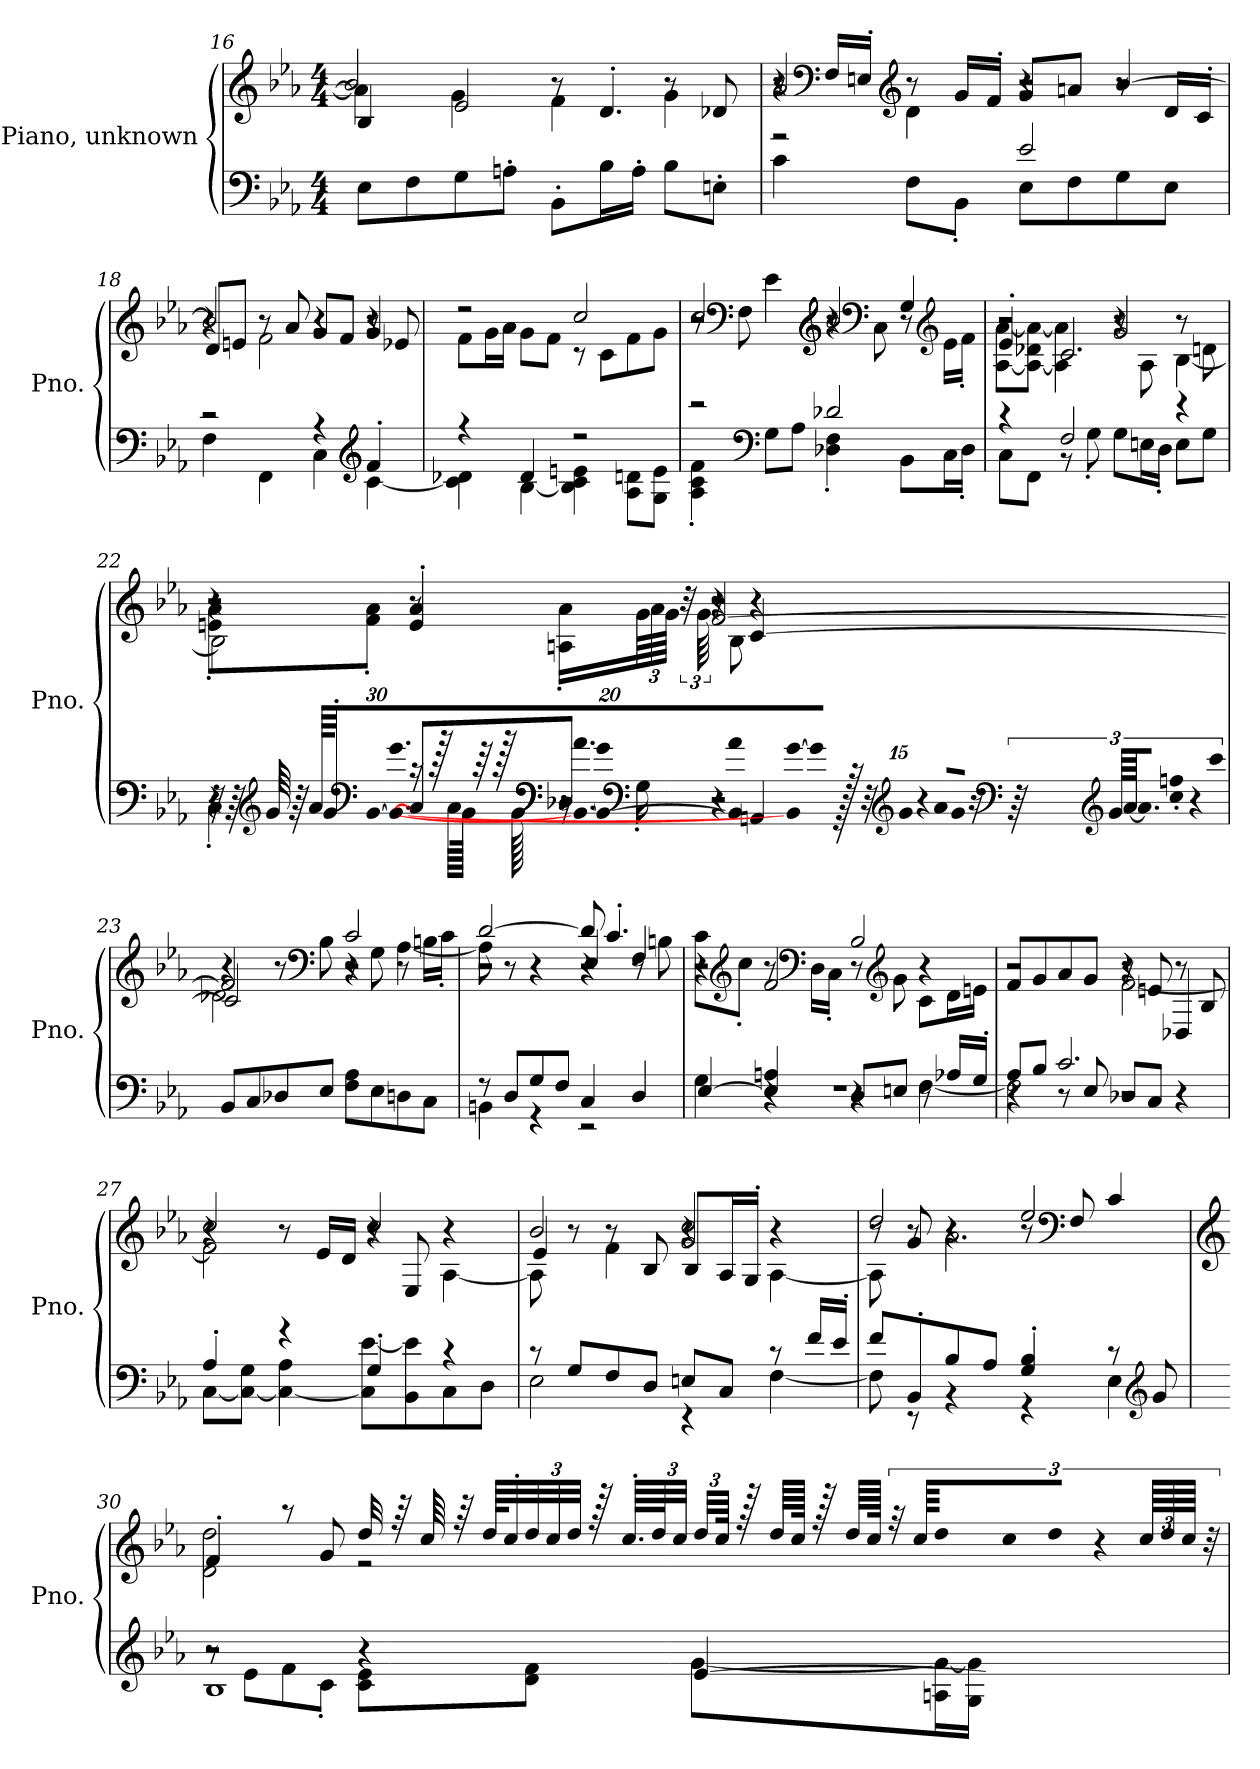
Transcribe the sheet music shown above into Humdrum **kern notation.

**kern	**kern
*part1	*part1
*staff2	*staff1
*I"Piano, unknown	*
*I'Pno.	*
!!LO:PB:g=z
*clefF4	*clefG2
*k[b-e-a-]	*k[b-e-a-]
*M4/4	*M4/4
=16	=16
*	*^
*	*	*^
8E-\L	4B-/	4a-\]	2b-/]
8F\	.	.	.
8G\	2e-/	4g\	.
8An'\J	.	.	.
8BB-'\L	.	4f\	8r
16B-\L	.	.	4.d'/
16A'\JJ	.	.	.
8B-\L	8r	4g\	.
8En'\J	8d-X/	.	.
=17	=17	=17	=17
*^	*	*	*
2r	4c\	2a-/	4r	8r
*	*	*clefF4	*	*
.	.	.	.	16F/LL
.	.	.	.	16En'/JJ
*	*	*clefG2	*	*
.	8F\L	.	4d\	8r
.	8BB-'\J	.	.	16g/LL
.	.	.	.	16f'/JJ
2e-/	8E-\L	4r	2r	8g/L
.	8F\	.	.	8an/J
.	8G\	[4b-/	.	8r
.	8E-\J	.	.	16d/LL
.	.	.	.	16c'/JJ
=18	=18	=18	=18	=18
2r	4F\	2b-/]	4r	8d/L
.	.	.	.	8en/J
.	4FF\	.	2f\	8r
.	.	.	.	8a-/
4r	4C\	4r	.	8g/L
.	.	.	.	8f/J
*clefG2	*	*	*	*
4f'/	[4c\	4g/	4r	8r
.	.	.	.	8e-X/
*	*	*	*v	*v
!!LO:LB:g=z
=19	=19	=19	=19
4r	4c\] 4d-X\	2r	8f\L
.	.	.	16g\L
.	.	.	16a-\JJ
4d-/	[4B-\	.	8g\L
.	.	.	8f\J
2r	4B-\] 4c\ 4en\	2cc/	8r
.	.	.	8c\L
.	8A-\ 8dn\L	.	8f\
.	8G\ 8e\J	.	8g\J
=20	=20	=20	=20
*	*	*	*^
2r	4A-\' 4c\' 4f\'	2cc/	8r	2r
*	*	*clefF4	*	*
.	.	.	8F\	.
*clefF4	*	*	*	*
.	8G\L	.	4e-\	.
.	8A-\J	.	.	.
*	*	*clefG2	*	*
2d-X/	4D-X\' 4F\'	2b-/	8r	4r
*	*	*clefF4	*	*
.	.	.	8C\	.
.	8BB-\L	.	8r	4G/
*	*	*clefG2	*	*
.	16C\L	.	16e-\LL	.
.	16D-'\JJ	.	16f'\JJ	.
=21	=21	=21	=21	=21
*	*	*	*	*^
4r	8C\L	4e-'/	[8A-\ [8a-\L	2r	2r
.	8FF\J	.	8A-\_ 8d-X\ 8a-\_J	.	.
2F/	8r	2.c/	4A-\] 4a-\]	.	.
.	8G'\	.	.	.	.
.	8G\L	.	8r	2g/	4r
.	16En\L	.	8A-\	.	.
.	16D'\JJ	.	.	.	.
4r	8E\L	.	8r	.	[4B-\
.	8G\J	.	8dn\	.	.
!!LO:LB:g=z	!!	!!	!!
=22	=22	=22	=22	=22	=22
*	*^	*	*	*	*
32r	4C'\	4r	4r	8en\' 8a-\'L	2r	2B-\]
64r	.	.	.	.	.	.
*clefG2	*	*	*	*	*	*
64g/	.	.	.	.	.	.
64r	.	.	.	.	.	.
64a-/KLLL	.	.	.	.	.	.
32g'/	.	.	.	.	.	.
*clefF4	*	*	*	*	*	*
*Xbrackettup	*	*	*	*	*	*
!LO:N:vis=64	!	!	!	!	!	!
[960%17BB-/L	.	.	.	8f\' 8a-\'J	.	.
!LO:N:vis=64.	!	!	!	!	!	!
640%17BB-/_ 640%17g/	.	.	.	.	.	.
1920ryy	.	.	.	.	.	.
!LO:N:vis=64.	!	!	!	!	!	!
640%17BB-/_ 640%17a-/	.	.	.	.	.	.
!LO:N:vis=64	!	!	!	!	!	!
960%17BB-/_ 960%17g/	.	.	.	.	.	.
!LO:N:vis=64	!	!	!	!	!	!
960%17BB-/_ 960%17a-/	.	.	.	.	.	.
1920ryy	.	.	.	.	.	.
!LO:N:vis=256	!	!	!	!	!	!
1920%17BB-/] [1920%17g/L	.	.	.	.	.	.
!LO:N:vis=256	!	!	!	!	!	!
1920%17g/JJJJJ]	.	.	.	.	.	.
960r	16r	8C/L	4e/' 4a-/'	8r	.	.
60r	.	.	.	.	.	.
*clefG2	*	*	*	*	*	*
!LO:N:vis=64	!	!	!	!	!	!
960%17g/	.	.	.	.	.	.
1920ryy	.	.	.	.	.	.
!LO:N:vis=128	!	!	!	!	!	!
1920%17r	.	.	.	.	.	.
!LO:N:vis=256	!	!	!	!	!	!
1920%17a-/LLLLL	.	.	.	.	.	.
!LO:N:vis=256	!	!	!	!	!	!
1920%17g/JJJJJ	.	.	.	.	.	.
16r	128r	.	.	.	.	.
.	64a-\LLLL	.	.	.	.	.
.	128g\JJJJk	.	.	.	.	.
.	64r	.	.	.	.	.
.	128r	.	.	.	.	.
.	128g\	.	.	.	.	.
*clefF4	*	*	*	*	*	*
*brackettup	*	*	*	*	*	*
96r	16r	8D-X/J	.	16An\' 16a-\'LL	.	.
*clefG2	*	*	*	*	*	*
96g/LLLL	.	.	.	.	.	.
[96a-/JJ	.	.	.	.	.	.
16.a-/JJ]	.	.	.	.	.	.
*clefF4	*	*	*	*	*	*
*	*	*	*	*Xbrackettup	*	*
.	16G'\	.	.	96g\LL	.	.
.	.	.	.	96a-\	.	.
.	.	.	.	96g\JJJJ	.	.
*	*	*	*	*brackettup	*	*
.	.	.	.	48r	.	.
.	.	.	.	96g\	.	.
4E-/' 4An/'	2r	4r	[2f/	8r	4r	2r
.	.	.	.	8B-\	.	.
8r	.	4AAn/	.	4r	[4c/	.
8e-/	.	.	.	.	.	.
*v	*v	*v	*	*	*	*
!!LO:LB:g=z	!!	!!	!!
=23	=23	=23	=23	=23
8BB-/L	2f/]	4r	2c/]	2d-X\
8C/	.	.	.	.
8D-X/	.	8r	.	.
*	*clefF4	*	*	*
8E-/J	.	8B-\	.	.
8F\ 8A-\L	2r	8r	2c/	4r
8E-\	.	8G\	.	.
8Dn\	.	8r	.	[4A-\
8C\J	.	16Bn\LL	.	.
.	.	16c'\JJ	.	.
=24	=24	=24	=24	=24
*^	*	*	*	*
8r	4BBn\	[2d/	2r	2r	8A-\]
8D/L	.	.	.	.	8r
8G/	4r	.	.	.	4r
8F/J	.	.	.	.	.
4C/	2r	8d/]	4r	4E-/	2r
.	.	4.c'/	.	.	.
4D/	.	.	8r	4F/	.
.	.	.	8Bn\	.	.
*	*	*	*	*v	*v
=25	=25	=25	=25	=25
*	*^	*	*	*
1r	4G\	[4E-/	4r	8c\L	2r
*	*	*	*clefG2	*	*
.	.	.	.	8cc'\J	.
.	4r	4E-/] 4An/	2f/	8r	.
*	*	*	*clefF4	*	*
.	.	.	.	16D\LL	.
.	.	.	.	16C'\JJ	.
.	4r	8D/L	.	8r	2B-/
*	*	*	*clefG2	*	*
.	.	8En/J	.	8g\	.
.	[4F\	8r	4r	8c\L	.
.	.	16A-X/LL	.	16d\L	.
.	.	16G'/JJ	.	16en\JJ	.
!!LO:LB:g=z	!!	!!
=26	=26	=26	=26	=26	=26
4r	2F\]	8A-/L	2r	2r	8f/L
.	.	8B-/J	.	.	8g/
2.c/	.	8r	.	.	8a-/
.	.	8E-/	.	.	8g/J
.	2r	8D-X/L	4r	[2f\	8r
.	.	8C/J	.	.	8en/
.	.	4r	4D-X/	.	8r
.	.	.	.	.	8B-/
*	*v	*v	*	*	*
=27	=27	=27	=27	=27
4A-'/	[8C\L	2cc/	2f\]	4r
.	8C\_ 8G\J	.	.	.
4r	4C\_ 4A-\	.	.	8r
.	.	.	.	16e-/LL
.	.	.	.	16d/JJ
4G'/	8C\] [8e-\L	2cc/	4r	8r
.	8BB-\ 8e-\]	.	.	8E-/
4r	8C\	.	[4A-\	4r
.	8D\J	.	.	.
=28	=28	=28	=28	=28
8r	2E-\	2b-/	8A-\]	4e-/
8G/L	.	.	8r	.
8F/	.	.	4f\	8r
8D/J	.	.	.	8B-/
8En/L	4r	2g/ 2cc/	4r	8B-/L
8C/J	.	.	.	16A-/L
.	.	.	.	16G'/JJ
8r	[4F\	.	[4A-\	4r
16f/LL	.	.	.	.
16e-'/JJ	.	.	.	.
!!LO:LB:g=z	!!	!!
=29	=29	=29	=29	=29
8f/L	8F\]	2dd/	8A-\]	8r
8BB-'/	8r	.	8r	8g/
8B-/	4r	.	2.a-\	4r
8A-/J	.	.	.	.
4G/' 4B-/'	4r	2ee-/	.	8r
*	*	*clefF4	*	*
.	.	.	.	8F/
8r	4E-\	.	.	4c/
*clefG2	*	*	*	*
8g/	.	.	.	.
*v	*v	*	*	*
*	*v	*v	*v
!!LO:PB:g=z
=30	=30
*	*clefG2
*^	*^
*	*^	*	*
2r	8r	1B-	4f'/	2d\ 2dd\
.	8e-\L	.	.	.
.	8f\	.	8r	.
.	8c'\J	.	8g/	.
4r	8c\ 8e-\L	.	32dd/	2r
.	.	.	64r	.
.	.	.	64cc/	.
.	.	.	64r	.
.	.	.	64dd/KLLL	.
.	.	.	32cc'/	.
*	*	*	*Xbrackettup	*
.	8d\ 8f\J	.	48dd/	.
.	.	.	48cc/	.
.	.	.	48dd/JJJ	.
.	.	.	128r	.
.	.	.	64.cc'/LLLL	.
.	.	.	96dd/J	.
.	.	.	48cc/JJJ	.
[4e-/	[8g\L	.	48dd/LLL	.
.	.	.	96cc/JJJk	.
.	.	.	128r	.
.	.	.	64dd/LLLL	.
.	.	.	128cc/JJJJk	.
.	.	.	128r	.
.	.	.	64dd/LLLL	.
.	.	.	128cc/JJJJk	.
*	*	*	*brackettup	*
.	.	.	48r	.
.	.	.	96cc/LLLL	.
.	16An\ 16g\_L	.	128dd/K	.
.	.	.	64cc/	.
.	.	.	128dd/JJJJk	.
.	.	.	32r	.
*	*	*	*Xbrackettup	*
.	16G\ 16g\]JJ	.	96cc/LLLL	.
.	.	.	96dd/	.
.	.	.	96cc/JJJJ	.
.	.	.	32r	.
*v	*v	*v	*	*
*	*v	*v
=	=
*-	*-
